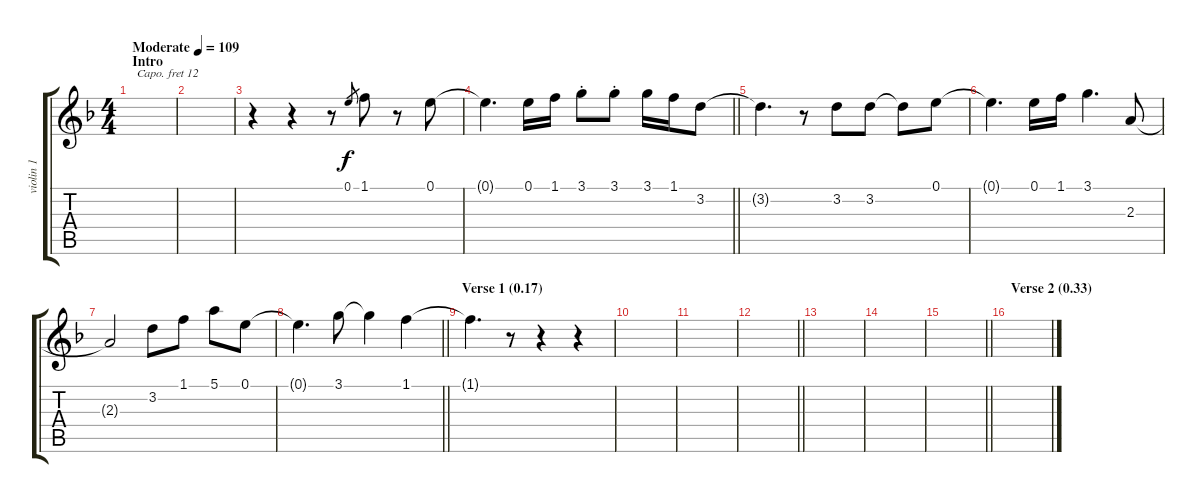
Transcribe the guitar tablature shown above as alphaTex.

\track ("violin 1" "violin 1") {instrument violin}
\staff {score tabs}
\capo 12
\tuning (E4 B3 G3 D3 A2 E2) {hide}
\ts (4 4)
\section ("" "Intro")
\tempo (109 "Moderate")
\clef g2
\ks f
|
|
r.4 r.4 r.8 0.1.8{gr} 1.1.8 r.8 0.1.8 |
\barLineRight lightlight
0.1{t}.4{d} 0.1.16 1.1.16 3.1{st}.8 3.1{st}.8 3.1.16 1.1.16 3.2.8 |
3.2{t}.4{d} r.8 3.2.8 3.2.8 3.2{t}.8 0.1.8 |
0.1{t}.4{d} 0.1.16 1.1.16 3.1.4{d} 2.3.8 |
2.3{t}.2 3.2.8 1.1.8 5.1.8 0.1.8 |
\barLineRight lightlight
0.1{t}.4{d} 3.1.8 3.1{t}.4 1.1.4 |
\section ("" "Verse 1 (0.17)")
1.1{t}.4{d} r.8 r.4 r.4 |
|
|
\barLineRight lightlight
|
|
|
\barLineRight lightlight
|
\section ("" "Verse 2 (0.33)")
